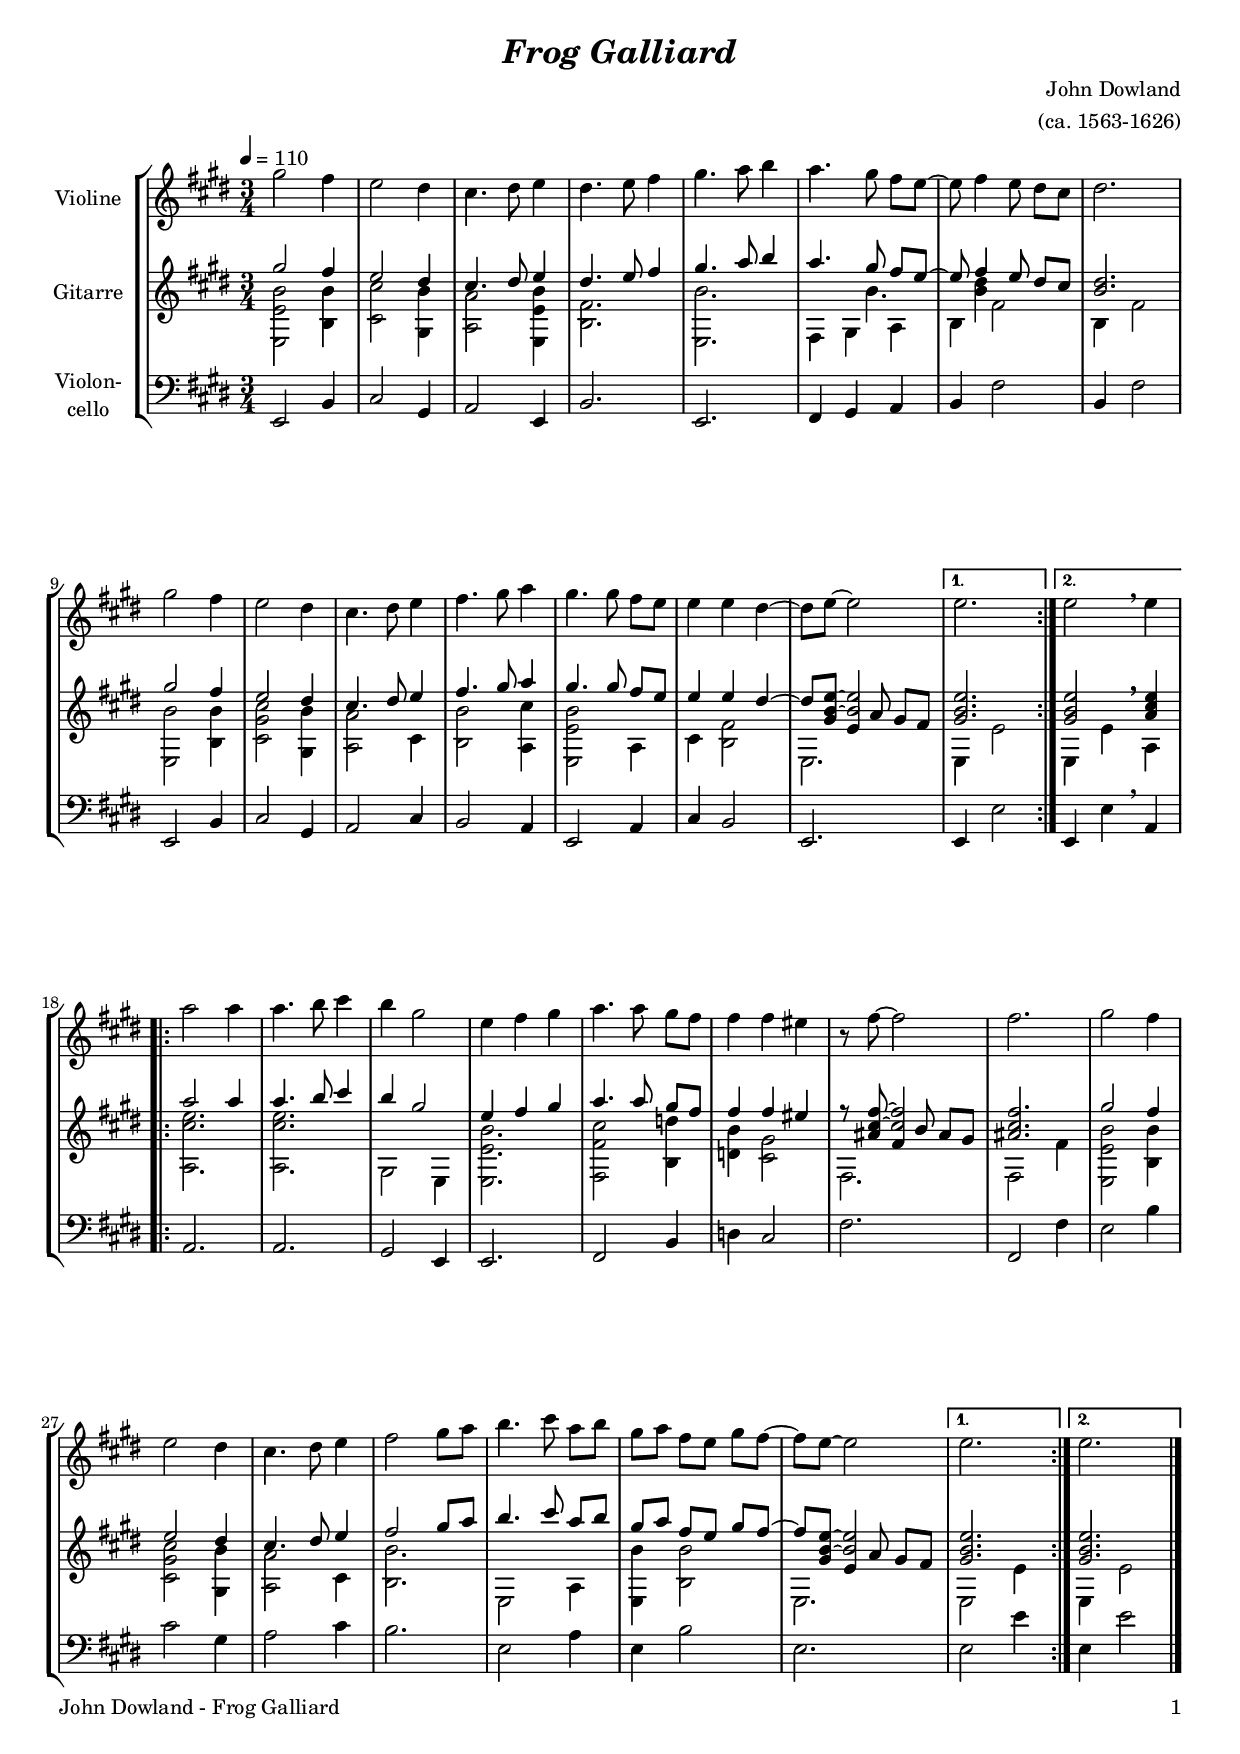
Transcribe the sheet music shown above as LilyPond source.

\version "2.24.4"
\include "deutsch.ly"

#(set-global-staff-size 18)

\header {
  title     = \markup \bold \italic "Frog Galliard"
  composer  = "John Dowland"
  arranger  = "(ca. 1563-1626)"
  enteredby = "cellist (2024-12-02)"
%  piece     = ""
}

voiceconsts = {
  \key e \major
  \time 3/4
  \clef "treble"
  \numericTimeSignature
  \compressEmptyMeasures
  % Set default beaming for all staves
  \set Timing.beamExceptions = #'()
  \set Timing.baseMoment     = #(ly:make-moment 1 4)
  \set Timing.beatStructure  = #'(1 1 1)
  \tempo 4=110
}

mist = "string ensemble 1"
mivl = "violin"
miba = "cello"
migt = "acoustic guitar (nylon)"
mipz = "pizzicato strings"

pori = \mark \markup \box \italic "poco rit."

va = \relative c''' {
  \voiceconsts

  \repeat volta 2 {
    gis2 fis4
    e2 dis4
    cis4. dis8 e4
    dis4. e8 fis4
    gis4. a8 h4

    a4. gis8 fis e~
    e fis4 e8 dis cis
    dis2.
    gis2 fis4
    e2 dis4
    cis4. dis8 e4

    fis4. gis8 a4
    gis4. gis8 fis e
    e4 e dis~
    dis8 e~ e2
  }
  \alternative {
    { e2. }
    { e2 \breathe e4 }
  }

  \repeat volta 2 {
    a2 a4
    a4. h8 cis4
    h4 gis2
    e4 fis gis
    a4. a8 gis fis
    fis4 fis eis

    r8 fis~ fis2
    fis2.
    gis2 fis4
    e2 dis4
    cis4. dis8 e4

    fis2 gis8 a
    h4. cis8 a h
    gis a fis e gis fis~
    fis e~ e2
  }
  \alternative {
    { e2. }
    { e }
  } \bar "|."
}

vb = \relative c''' {
  \voiceconsts

  \repeat volta 2 {
    gis2 fis4
    e2 dis4
    cis4. dis8 e4
    dis4. e8 fis4
    gis4. a8 h4

    a4. << {
      gis8 fis e~
      e fis4
    } \\ {
      h,4.
      s8 <h dis>4
    } >>
    e8 dis cis
    <h dis>2.
    gis'2 fis4
    e2 dis4
    cis4. dis8 e4

    fis4. gis8 a4
    gis4. gis8 fis e
    e4 e dis~
    dis8 <h e>~ <h e>2
  }
  \alternative {
    { <gis h e>2. }
    { <gis h e>2 \breathe <a cis e>4 }
  }

  \repeat volta 2 {
    a'2 a4
    a4. h8 cis4
    h4 gis2
    e4 fis gis
    a4. a8 gis fis
    fis4 fis eis

    r8 <cis fis>~ <cis fis>2
    <ais cis fis>2.
    gis'2 fis4
    e2 dis4
    cis4. dis8 e4

    fis2 gis8 a
    h4. cis8 a h
    gis a fis e gis fis~
    fis <h, e>~ <h e>2
  }
  \alternative {
    { <gis h e>2. }
    { <gis h e> }
  } \bar "|."
}

vc = \relative c {
  \voiceconsts

  \repeat volta 2 {
    <e e' h'>2 <h' h'>4
    <cis cis'>2 <gis h'>4
    <a a'>2 <e e' h'>4
    <h' fis'>2.
    <e, h''>

    fis4 gis a
    h fis'2
    h,4 fis'2
    <e, h''> <h' h'>4
    <cis gis' cis>2 <gis h'>4
    <a a'>2 cis4

    <h h'>2 <a cis'>4
    <e e' h'>2 a4
    cis <h fis'>2
    << { s8 gis' e a gis fis } \\ e,2. >>
  }
  \alternative {
    { e4 e'2 }
    { e,4 e' \breathe a, }
  }

  \repeat volta 2 {
    <a cis' e>2.
    <a cis' e>
    gis2 e4
    <e e' h'>2.
    <fis fis' cis'>2 <h d'>4
    <d h'> <cis gis'>2

    << { s8 ais' fis h ais gis } \\ fis,2. >>
    fis2 fis'4
    <e, e' h'>2 <h' h'>4
    <cis gis' cis>2 <gis h'>4
    <a a'>2 cis4

    <h h'>2.
    e,2 a4
    <e h''> <h' h'>2
    << { s8 gis' e a gis fis } \\ e,2. >>
  }
  \alternative {
    { e2 e'4 }
    { e, e'2 }
  } \bar "|."
}

vd = \relative c, {
  \voiceconsts
  \clef "bass"
  
  \repeat volta 2 {
    e2 h'4
    cis2 gis4
    a2 e4
    h'2.
    e,

    fis4 gis a
    h fis'2
    h,4 fis'2
    e, h'4
    cis2 gis4
    a2 cis4

    h2 a4
    e2 a4
    cis h2
    e,2.
  }
  \alternative {
    { e4 e'2 }
    { e,4 e' \breathe a, }
  }

  \repeat volta 2 {
    a2.
    a
    gis2 e4
    e2.
    fis2 h4
    d cis2

    fis2.
    fis,2 fis'4
    e2 h'4
    cis2 gis4
    a2 cis4

    h2. e,2 a4
    e h'2
    e,2.
  }
  \alternative {
    { e2 e'4 }
    { e, e'2 }
  } \bar "|."
}


music = \new StaffGroup <<
      \new Staff {
	\set Staff.midiInstrument = \mivl
	\set Staff.instrumentName = \markup \center-column { "Violine" }
	\transpose e e { \va }
      }

      \new Staff {
	\set Staff.midiInstrument = \migt
	\set Staff.instrumentName = \markup \center-column { "Gitarre" }
	\transpose e e { << \vb \\ \vc >> }
      }

      \new Staff {
	\set Staff.midiInstrument = \miba
	\set Staff.instrumentName = \markup \center-column { "Violon-" "cello" }
	\transpose e e { \vd }
      }
>>

\book {
   \paper {
    print-page-number = ##t
    print-first-page-number = ##t
    ragged-last-bottom = ##f
    oddHeaderMarkup = \markup \null
    evenHeaderMarkup = \markup \null
    oddFooterMarkup = \markup {
      \fill-line {
        \if \should-print-page-number
        "John Dowland - Frog Galliard" \fromproperty #'page:page-number-string
      }
    }
    evenFooterMarkup = \oddFooterMarkup
  } \score {
    \music
    \layout {}
  }

  \score {
    \unfoldRepeats \music

    \midi {
      \context {
        \Score
      }
    }
  }
}